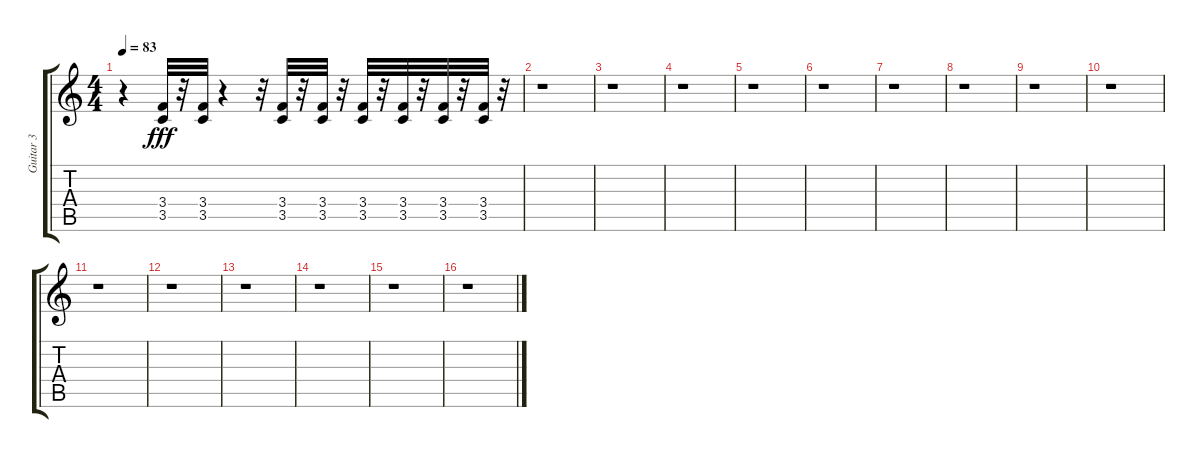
\track ("Guitar 3" "Guitar 3") {instrument distortionguitar}
\staff {score tabs}
\tuning (E4 B3 G3 D3 A2 E2) {hide}
\ts (4 4)
\tempo 83
\clef g2
\ks c
r.4{dy fff} (3.4 3.5).32 r.32 (3.4 3.5).32 r.4 r.32 (3.4 3.5).32 r.32 (3.4 3.5).32 r.32 (3.4 3.5).32 r.32 (3.4 3.5).32 r.32 (3.4 3.5).32 r.32 (3.4 3.5).32 r.32 |
r.1 |
r.1 |
r.1 |
r.1 |
r.1 |
r.1 |
r.1 |
r.1 |
r.1 |
r.1 |
r.1 |
r.1 |
r.1 |
r.1 |
r.1
